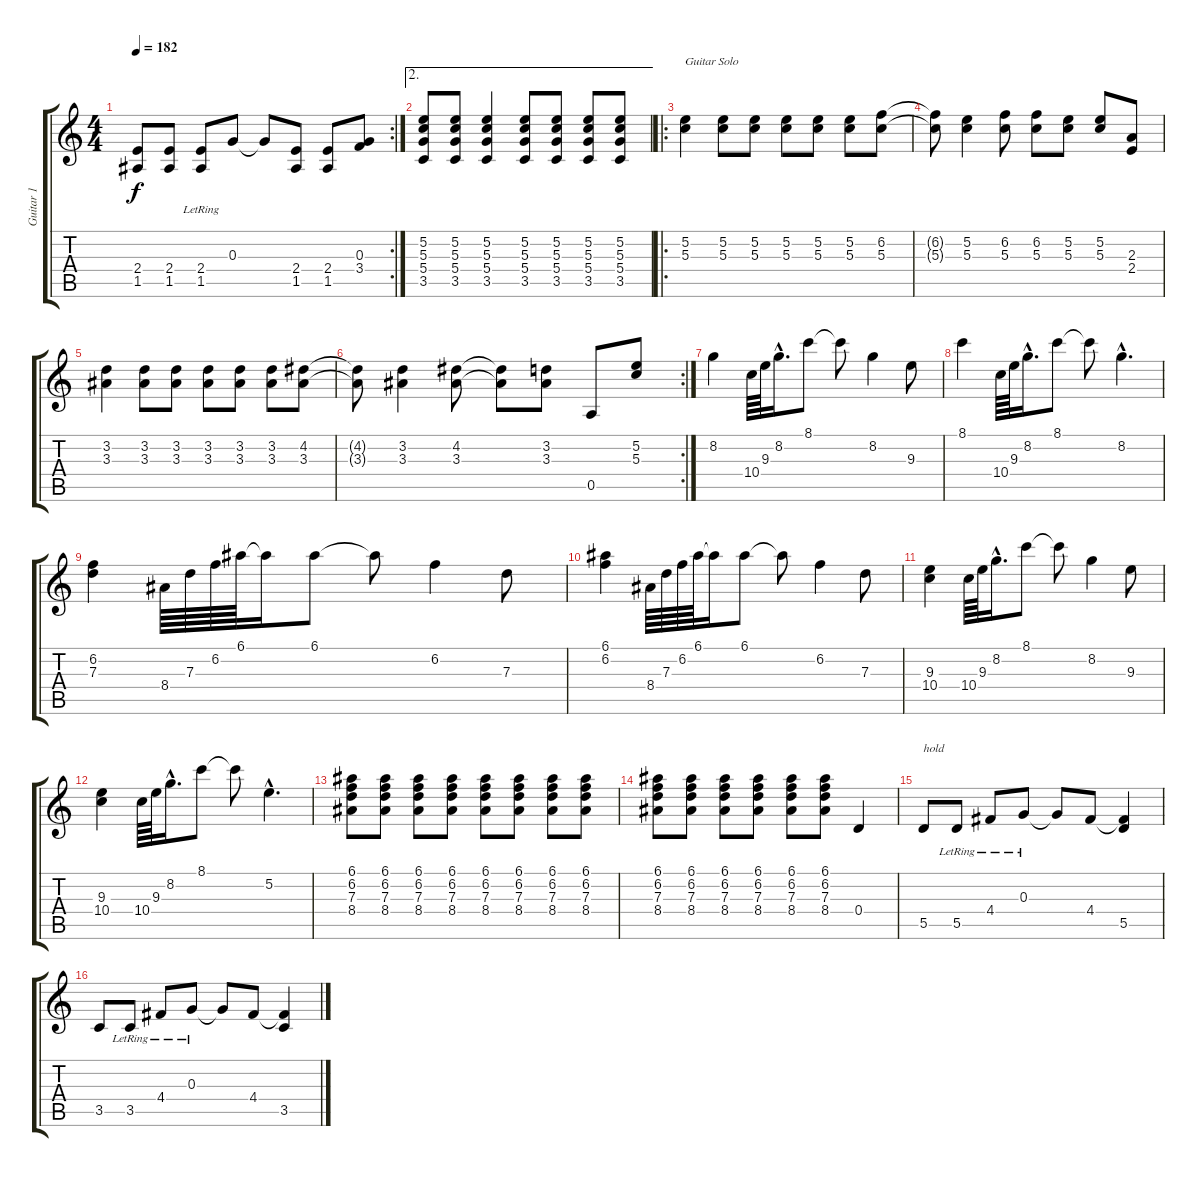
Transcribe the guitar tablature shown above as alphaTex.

\track ("Guitar 1" "Guitar 1") {instrument overdrivenguitar}
\staff {score tabs}
\tuning (E4 B3 G3 D3 A2 E2) {hide}
\rc 2
\ts (4 4)
\tempo 182
\clef g2
\ks c
(2.4{t} 1.5{t}).8{dy f} (2.4 1.5).8 (2.4{lr} 1.5{lr}).8 0.3.8 0.3{t}.8 (2.4 1.5).8 (2.4 1.5).8 (0.3 3.4).8 |
\ae 2
(5.2 5.3 5.4 3.5).8 (5.2 5.3 5.4 3.5).8 (5.2 5.3 5.4 3.5).4 (5.2 5.3 5.4 3.5).8 (5.2 5.3 5.4 3.5).8 (5.2 5.3 5.4 3.5).8 (5.2 5.3 5.4 3.5).8 |
\ro
(5.2 5.3).4{txt "Guitar Solo"} (5.2 5.3).8 (5.2 5.3).8 (5.2 5.3).8 (5.2 5.3).8 (5.2 5.3).8 (6.2 5.3).8 |
(6.2{t} 5.3{t}).8 (5.2 5.3).4 (6.2 5.3).8 (6.2 5.3).8 (5.2 5.3).8 (5.2 5.3).8 (2.3 2.4).8 |
(3.2 3.3).4 (3.2 3.3).8 (3.2 3.3).8 (3.2 3.3).8 (3.2 3.3).8 (3.2 3.3).8 (4.2 3.3).8 |
\rc 2
(4.2{t} 3.3{t}).8 (3.2 3.3).4 (4.2 3.3).8 (4.2{t} 3.3{t}).8 (3.2 3.3).8 0.5.8 (5.2 5.3).8 |
8.2.4 10.4.64 9.3.64 8.2{hac}.16{d} 8.1.8 8.1{t}.8 8.2.4 9.3.8 |
8.1.4 10.4.64 9.3.64 8.2{hac}.16{d} 8.1.8 8.1{t}.8 8.2{hac}.4{d} |
(6.2 7.3).4 8.4.64 7.3.64 6.2.64 6.1.64 6.1{t}.16 6.1.8 6.1{t}.8 6.2.4 7.3.8 |
(6.1 6.2).4 8.4.64 7.3.64 6.2.64 6.1.64 6.1{t}.16 6.1.8 6.1{t}.8 6.2.4 7.3.8 |
(9.3 10.4).4 10.4.64 9.3.64 8.2{hac}.16{d} 8.1.8 8.1{t}.8 8.2.4 9.3.8 |
(9.3 10.4).4 10.4.64 9.3.64 8.2{hac}.16{d} 8.1.8 8.1{t}.8 5.2{hac}.4{d} |
(6.1 6.2 7.3 8.4).8 (6.1 6.2 7.3 8.4).8 (6.1 6.2 7.3 8.4).8 (6.1 6.2 7.3 8.4).8 (6.1 6.2 7.3 8.4).8 (6.1 6.2 7.3 8.4).8 (6.1 6.2 7.3 8.4).8 (6.1 6.2 7.3 8.4).8 |
(6.1 6.2 7.3 8.4).8 (6.1 6.2 7.3 8.4).8 (6.1 6.2 7.3 8.4).8 (6.1 6.2 7.3 8.4).8 (6.1 6.2 7.3 8.4).8 (6.1 6.2 7.3 8.4).8 0.4.4 |
5.5.8{txt "hold"} 5.5{lr}.8 4.4{lr}.8 0.3{lr}.8 0.3{t}.8 4.4.8 (4.4{t} 5.5).4 |
3.5.8 3.5{lr}.8 4.4{lr}.8 0.3{lr}.8 0.3{t}.8 4.4.8 (4.4{t} 3.5).4
